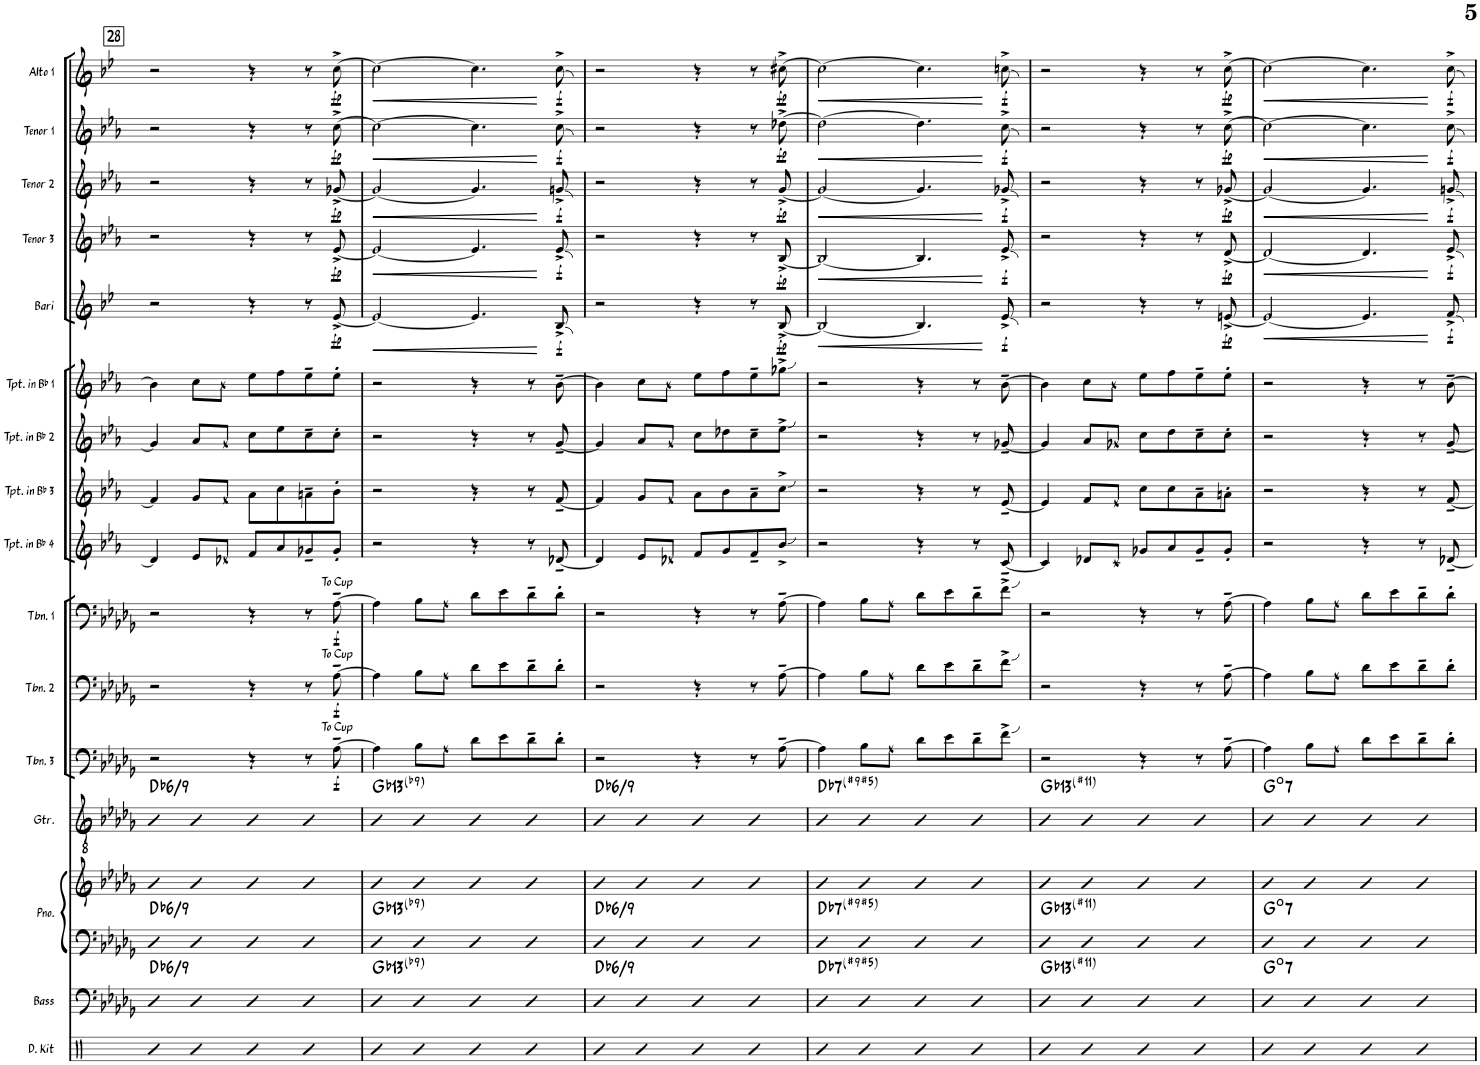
**kern	**kern	**harte	**kern	**kern	**harte	**kern	**harte	**kern	**dynam	**kern	**dynam	**kern	**dynam	**kern	**kern	**kern	**kern	**kern	**dynam	**kern	**dynam	**kern	**dynam	**kern	**dynam	**kern	**dynam
*part16	*part15	*part15	*part14	*part14	*part14	*part13	*part13	*part12	*part12	*part11	*part11	*part10	*part10	*part9	*part8	*part7	*part6	*part5	*part5	*part4	*part4	*part3	*part3	*part2	*part2	*part1	*part1
*staff17	*staff16	*	*staff15	*staff14	*	*staff13	*	*staff12	*staff12	*staff11	*staff11	*staff10	*staff10	*staff9	*staff8	*staff7	*staff6	*staff5	*staff5	*staff4	*staff4	*staff3	*staff3	*staff2	*staff2	*staff1	*staff1
*I"Drum Kit	*I"Acoustic Bass	*	*I"Piano	*	*	*I"Guitar	*	*I"Trombone 3	*	*I"Trombone 2	*	*I"Trombone 1	*	*I"Trumpet in Bb 4	*I"Trumpet in Bb 3	*I"Trumpet in Bb 2	*I"Trumpet in Bb 1	*I"Bari Sax	*	*I"Tenor Sax 3	*	*I"Tenor Sax 2	*	*I"Tenor Sax 1	*	*I"Alto Sax 1	*
*I'D. Kit	*I'Bass	*	*I'Pno.	*	*	*I'Gtr.	*	*I'Tbn. 3	*	*I'Tbn. 2	*	*I'Tbn. 1	*	*I'Tpt. in Bb 4	*I'Tpt. in Bb 3	*I'Tpt. in Bb 2	*I'Tpt. in Bb 1	*I'Bari	*	*I'Tenor 3	*	*I'Tenor 2	*	*I'Tenor 1	*	*I'Alto 1	*
!!LO:PB:g=z
*clefX	*clefF4	*	*clefF4	*clefG2	*	*clefGv2	*	*clefF4	*	*clefF4	*	*clefF4	*	*clefG2	*clefG2	*clefG2	*clefG2	*clefG2	*	*clefG2	*	*clefG2	*	*clefG2	*	*clefG2	*
*	*Trd7c12	*	*	*	*	*	*	*	*	*	*	*	*	*Trd1c2	*Trd1c2	*Trd1c2	*Trd1c2	*Trd12c21	*	*Trd8c14	*	*Trd8c14	*	*Trd8c14	*	*Trd5c9	*
*k[]	*k[b-e-a-d-g-]	*	*k[b-e-a-d-g-]	*k[b-e-a-d-g-]	*	*k[b-e-a-d-g-]	*	*k[b-e-a-d-g-]	*	*k[b-e-a-d-g-]	*	*k[b-e-a-d-g-]	*	*k[b-e-a-]	*k[b-e-a-]	*k[b-e-a-]	*k[b-e-a-]	*k[b-e-]	*	*k[b-e-a-]	*	*k[b-e-a-]	*	*k[b-e-a-]	*	*k[b-e-]	*
*M4/4	*M4/4	*	*M4/4	*M4/4	*	*M4/4	*	*M4/4	*	*M4/4	*	*M4/4	*	*M4/4	*M4/4	*M4/4	*M4/4	*M4/4	*	*M4/4	*	*M4/4	*	*M4/4	*	*M4/4	*
!!LO:REH:place=s1:a:B:rj:fs=14:t=28
=28	=28	=28	=28	=28	=28	=28	=28	=28	=28	=28	=28	=28	=28	=28	=28	=28	=28	=28	=28	=28	=28	=28	=28	=28	=28	=28	=28
!	!	!LO:H:kt=/6	!	!	!LO:H:kt=/6	!	!LO:H:kt=/6	!	!	!	!	!	!	!	!	!	!	!	!	!	!	!	!	!	!	!	!
4R	4b-	Db:maj6(9)	4B-	4b-	Db:maj6(9)	4B-	Db:maj6(9)	2r	.	2r	.	2r	.	4d-/]	4f/]	4g/]	4b-\]	2r	.	2r	.	2r	.	2r	.	2r	.
4R	4b-	.	4B-	4b-	.	4B-	.	.	.	.	.	.	.	8e-/L	8g/L	8a-/L	8cc\L	.	.	.	.	.	.	.	.	.	.
.	.	.	.	.	.	.	.	.	.	.	.	.	.	8d-X/J	8f/J	8g/J	8b-\J	.	.	.	.	.	.	.	.	.	.
4R	4b-	.	4B-	4b-	.	4B-	.	4r	.	4r	.	4r	.	8f/L	8a-\L	8cc\L	8ee-\L	4r	.	4r	.	4r	.	4r	.	4r	.
.	.	.	.	.	.	.	.	.	.	.	.	.	.	8a-/	8cc\	8ee-\	8ff\	.	.	.	.	.	.	.	.	.	.
4R	4b-	.	4B-	4b-	.	4B-	.	8r	.	8r	.	8r	.	8g-X~/	8an~\	8cc~\	8ee-~\	8r	.	8r	.	8r	.	8r	.	8r	.
!	!	!	!	!	!	!	!	!	!	!	!	!LO:TX:a:t=To Cup	!	!	!	!	!	!	!	!	!	!	!	!	!	!	!
!	!	!	!	!	!	!	!	!	!	!LO:TX:a:t=To Cup	!	!	!	!	!	!	!	!	!	!	!	!	!	!	!	!	!
!	!	!	!	!	!	!	!	!LO:TX:a:t=To Cup	!	!	!	!	!	!	!	!	!	!	!	!	!	!	!	!	!	!	!
!	!	!	!	!	!	!	!	!	!LO:DY:b	!	!LO:DY:b	!	!LO:DY:b	!	!	!	!	!	!LO:DY:b	!	!LO:DY:b	!	!LO:DY:b	!	!LO:DY:b	!	!LO:DY:b
.	.	.	.	.	.	.	.	[8A-~\	f	[8A-~\	f	[8A-~\	f	8g-'/J	8b-'\J	8cc'\J	8ee-'\J	[8e-^/	fp	[8e-^/	fp	[8g-X^/	fp	[8cc^\	fp	[8cc^\	fp
=29	=29	=29	=29	=29	=29	=29	=29	=29	=29	=29	=29	=29	=29	=29	=29	=29	=29	=29	=29	=29	=29	=29	=29	=29	=29	=29	=29
!	!	!LO:H:kt=13	!	!	!LO:H:kt=13	!	!LO:H:kt=13	!	!	!	!	!	!	!	!	!	!	!	!LO:HP:b	!	!LO:HP:b	!	!LO:HP:b	!	!LO:HP:b	!	!LO:HP:b
4R	4b-	Gb:(3,5,b7,b9,11,13)	4B-	4b-	Gb:(3,5,b7,b9,11,13)	4B-	Gb:(3,5,b7,b9,11,13)	4A-\]	.	4A-\]	.	4A-\]	.	2r	2r	2r	2r	2e-/_	<	2e-/_	<	2g-/_	<	2cc\_	<	2cc\_	<
4R	4b-	.	4B-	4b-	.	4B-	.	8B-\L	.	8B-\L	.	8B-\L	.	.	.	.	.	.	.	.	.	.	.	.	.	.	.
.	.	.	.	.	.	.	.	8A-\J	.	8A-\J	.	8A-\J	.	.	.	.	.	.	.	.	.	.	.	.	.	.	.
4R	4b-	.	4B-	4b-	.	4B-	.	8d-\L	.	8d-\L	.	8d-\L	.	4r	4r	4r	4r	4.e-/]	.	4.e-/]	.	4.g-/]	.	4.cc\]	.	4.cc\]	.
.	.	.	.	.	.	.	.	8e-\	.	8e-\	.	8e-\	.	.	.	.	.	.	.	.	.	.	.	.	.	.	.
4R	4b-	.	4B-	4b-	.	4B-	.	8d-~\	.	8d-~\	.	8d-~\	.	8r	8r	8r	8r	.	.	.	.	.	.	.	.	.	.
!	!	!	!	!	!	!	!	!	!	!	!	!	!	!	!	!	!	!	!LO:DY:n=1:b	!	!LO:DY:n=1:b	!	!LO:DY:n=1:b	!	!LO:DY:n=1:b	!	!LO:DY:n=1:b
.	.	.	.	.	.	.	.	8d-'\J	.	8d-'\J	.	8d-'\J	.	[8d-X~/	[8f~/	[8g~/	[8b-~\	8B-^/	[ f	8e-^/	[ f	8gn^/	[ f	8cc^\	[ f	8cc^\	[ f
=30	=30	=30	=30	=30	=30	=30	=30	=30	=30	=30	=30	=30	=30	=30	=30	=30	=30	=30	=30	=30	=30	=30	=30	=30	=30	=30	=30
!	!	!LO:H:kt=/6	!	!	!LO:H:kt=/6	!	!LO:H:kt=/6	!	!	!	!	!	!	!	!	!	!	!	!	!	!	!	!	!	!	!	!
4R	4b-	Db:maj6(9)	4B-	4b-	Db:maj6(9)	4B-	Db:maj6(9)	2r	.	2r	.	2r	.	4d-/]	4f/]	4g/]	4b-\]	2r	.	2r	.	2r	.	2r	.	2r	.
4R	4b-	.	4B-	4b-	.	4B-	.	.	.	.	.	.	.	8e-/L	8g/L	8a-/L	8cc\L	.	.	.	.	.	.	.	.	.	.
.	.	.	.	.	.	.	.	.	.	.	.	.	.	8d-X/J	8f/J	8g/J	8b-\J	.	.	.	.	.	.	.	.	.	.
4R	4b-	.	4B-	4b-	.	4B-	.	4r	.	4r	.	4r	.	8f/L	8a-\L	8cc\L	8ee-\L	4r	.	4r	.	4r	.	4r	.	4r	.
.	.	.	.	.	.	.	.	.	.	.	.	.	.	8g/	8b-\	8dd-X\	8ff\	.	.	.	.	.	.	.	.	.	.
4R	4b-	.	4B-	4b-	.	4B-	.	8r	.	8r	.	8r	.	8f~/	8a-~\	8cc~\	8ee-~\	8r	.	8r	.	8r	.	8r	.	8r	.
!	!	!	!	!	!	!	!	!	!	!	!	!	!	!	!	!	!	!	!LO:DY:b	!	!LO:DY:b	!	!LO:DY:b	!	!LO:DY:b	!	!LO:DY:b
.	.	.	.	.	.	.	.	[8A-~\	.	[8A-~\	.	[8A-~\	.	8b-^/J	8cc^\J	8ee-^\J	8gg-X^\J	[8B-^/	fp	[8B-^/	fp	[8g^/	fp	[8dd-X^\	fp	[8cc#X^\	fp
=31	=31	=31	=31	=31	=31	=31	=31	=31	=31	=31	=31	=31	=31	=31	=31	=31	=31	=31	=31	=31	=31	=31	=31	=31	=31	=31	=31
!	!	!LO:H:kt=7	!	!	!LO:H:kt=7	!	!LO:H:kt=7	!	!	!	!	!	!	!	!	!	!	!	!LO:HP:b	!	!LO:HP:b	!	!LO:HP:b	!	!LO:HP:b	!	!LO:HP:b
4R	4b-	Db:(3,#5,b7,#9)	4B-	4b-	Db:(3,#5,b7,#9)	4B-	Db:(3,#5,b7,#9)	4A-\]	.	4A-\]	.	4A-\]	.	2r	2r	2r	2r	2B-/_	<	2B-/_	<	2g/_	<	2dd-\_	<	2cc#\_	<
4R	4b-	.	4B-	4b-	.	4B-	.	8B-\L	.	8B-\L	.	8B-\L	.	.	.	.	.	.	.	.	.	.	.	.	.	.	.
.	.	.	.	.	.	.	.	8A-\J	.	8A-\J	.	8A-\J	.	.	.	.	.	.	.	.	.	.	.	.	.	.	.
4R	4b-	.	4B-	4b-	.	4B-	.	8d-\L	.	8d-\L	.	8d-\L	.	4r	4r	4r	4r	4.B-/]	.	4.B-/]	.	4.g/]	.	4.dd-\]	.	4.cc#\]	.
.	.	.	.	.	.	.	.	8e-\	.	8e-\	.	8e-\	.	.	.	.	.	.	.	.	.	.	.	.	.	.	.
4R	4b-	.	4B-	4b-	.	4B-	.	8d-~\	.	8d-~\	.	8d-~\	.	8r	8r	8r	8r	.	.	.	.	.	.	.	.	.	.
!	!	!	!	!	!	!	!	!	!	!	!	!	!	!	!	!	!	!	!LO:DY:n=1:b	!	!LO:DY:n=1:b	!	!LO:DY:n=1:b	!	!LO:DY:n=1:b	!	!LO:DY:n=1:b
.	.	.	.	.	.	.	.	8f^\J	.	8f^\J	.	8f^\J	.	[8c~/	[8e-~/	[8g-X~/	[8b-~\	8e-^/	[ f	8e-^/	[ f	8g-X^/	[ f	8cc^\	[ f	8ccn^\	[ f
=32	=32	=32	=32	=32	=32	=32	=32	=32	=32	=32	=32	=32	=32	=32	=32	=32	=32	=32	=32	=32	=32	=32	=32	=32	=32	=32	=32
!	!	!LO:H:kt=13	!	!	!LO:H:kt=13	!	!LO:H:kt=13	!	!	!	!	!	!	!	!	!	!	!	!	!	!	!	!	!	!	!	!
4R	4b-	Gb:(3,5,b7,9,#11,13)	4B-	4b-	Gb:(3,5,b7,9,#11,13)	4B-	Gb:(3,5,b7,9,#11,13)	2r	.	2r	.	2r	.	4c/]	4e-/]	4g-/]	4b-\]	2r	.	2r	.	2r	.	2r	.	2r	.
4R	4b-	.	4B-	4b-	.	4B-	.	.	.	.	.	.	.	8d-X/L	8f/L	8a-/L	8cc\L	.	.	.	.	.	.	.	.	.	.
.	.	.	.	.	.	.	.	.	.	.	.	.	.	8c/J	8e-/J	8g-X/J	8b-\J	.	.	.	.	.	.	.	.	.	.
4R	4b-	.	4B-	4b-	.	4B-	.	4r	.	4r	.	4r	.	8g-X/L	8cc\L	8cc\L	8ee-\L	4r	.	4r	.	4r	.	4r	.	4r	.
.	.	.	.	.	.	.	.	.	.	.	.	.	.	8a-/	8cc\	8dd\	8ff\	.	.	.	.	.	.	.	.	.	.
4R	4b-	.	4B-	4b-	.	4B-	.	8r	.	8r	.	8r	.	8g-~/	8a-~\	8cc~\	8ee-~\	8r	.	8r	.	8r	.	8r	.	8r	.
!	!	!	!	!	!	!	!	!	!	!	!	!	!	!	!	!	!	!	!LO:DY:b	!	!LO:DY:b	!	!LO:DY:b	!	!LO:DY:b	!	!LO:DY:b
.	.	.	.	.	.	.	.	[8A-~\	.	[8A-~\	.	[8A-~\	.	8g-'/J	8an'\J	8cc'\J	8ee-'\J	[8en^/	fp	[8d^/	fp	[8g-X^/	fp	[8cc^\	fp	[8cc^\	fp
=33	=33	=33	=33	=33	=33	=33	=33	=33	=33	=33	=33	=33	=33	=33	=33	=33	=33	=33	=33	=33	=33	=33	=33	=33	=33	=33	=33
!	!	!LO:H:kt=7	!	!	!LO:H:kt=7	!	!LO:H:kt=7	!	!	!	!	!	!	!	!	!	!	!	!LO:HP:b	!	!LO:HP:b	!	!LO:HP:b	!	!LO:HP:b	!	!LO:HP:b
4R	4b-	G:dim7	4B-	4b-	G:dim7	4B-	G:dim7	4A-\]	.	4A-\]	.	4A-\]	.	2r	2r	2r	2r	2e/_	<	2d/_	<	2g-/_	<	2cc\_	<	2cc\_	<
4R	4b-	.	4B-	4b-	.	4B-	.	8B-\L	.	8B-\L	.	8B-\L	.	.	.	.	.	.	.	.	.	.	.	.	.	.	.
.	.	.	.	.	.	.	.	8A-\J	.	8A-\J	.	8A-\J	.	.	.	.	.	.	.	.	.	.	.	.	.	.	.
4R	4b-	.	4B-	4b-	.	4B-	.	8d-\L	.	8d-\L	.	8d-\L	.	4r	4r	4r	4r	4.e/]	.	4.d/]	.	4.g-/]	.	4.cc\]	.	4.cc\]	.
.	.	.	.	.	.	.	.	8e-\	.	8e-\	.	8e-\	.	.	.	.	.	.	.	.	.	.	.	.	.	.	.
4R	4b-	.	4B-	4b-	.	4B-	.	8d-~\	.	8d-~\	.	8d-~\	.	8r	8r	8r	8r	.	.	.	.	.	.	.	.	.	.
!	!	!	!	!	!	!	!	!	!	!	!	!	!	!	!	!	!	!	!LO:DY:n=1:b	!	!LO:DY:n=1:b	!	!LO:DY:n=1:b	!	!LO:DY:n=1:b	!	!LO:DY:n=1:b
.	.	.	.	.	.	.	.	8d-'\J	.	8d-'\J	.	8d-'\J	.	[8d-X~/	[8f~/	[8g~/	[8b-~\	8f^/	[ f	8e-^/	[ f	8gn^/	[ f	8cc^\	[ f	8cc^\	[ f
=	=	=	=	=	=	=	=	=	=	=	=	=	=	=	=	=	=	=	=	=	=	=	=	=	=	=	=
*-	*-	*-	*-	*-	*-	*-	*-	*-	*-	*-	*-	*-	*-	*-	*-	*-	*-	*-	*-	*-	*-	*-	*-	*-	*-	*-	*-
